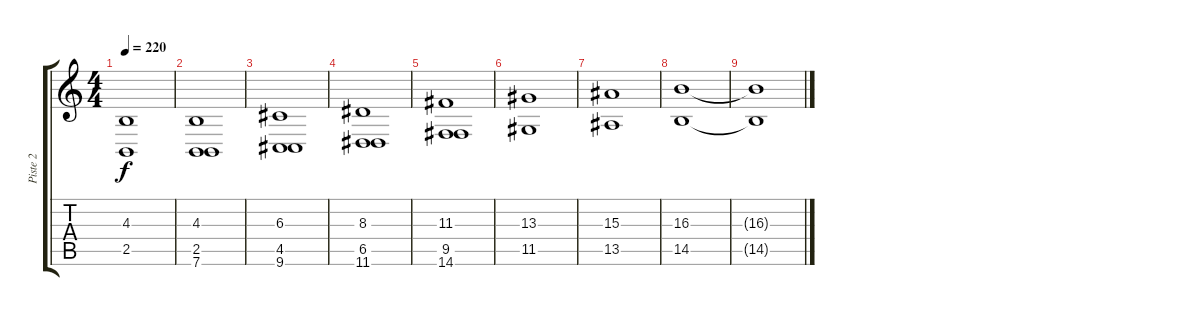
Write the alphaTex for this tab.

\track ("Piste 2" "Piste 2") {instrument electricgrandpiano}
\staff {score tabs}
\tuning (E4 B3 G3 D3 A2 E2) {hide}
\ts (4 4)
\tempo 220
\clef g2
\ks c
(4.3{t} 2.5{t}).1{dy f} |
(4.3 2.5 7.6).1{volume 10 instrument stringensemble1} |
(6.3 4.5 9.6).1 |
(8.3 6.5 11.6).1 |
(11.3 9.5 14.6).1 |
(13.3 11.5).1 |
(15.3 13.5).1 |
(16.3 14.5).1 |
(16.3{t} 14.5{t}).1
